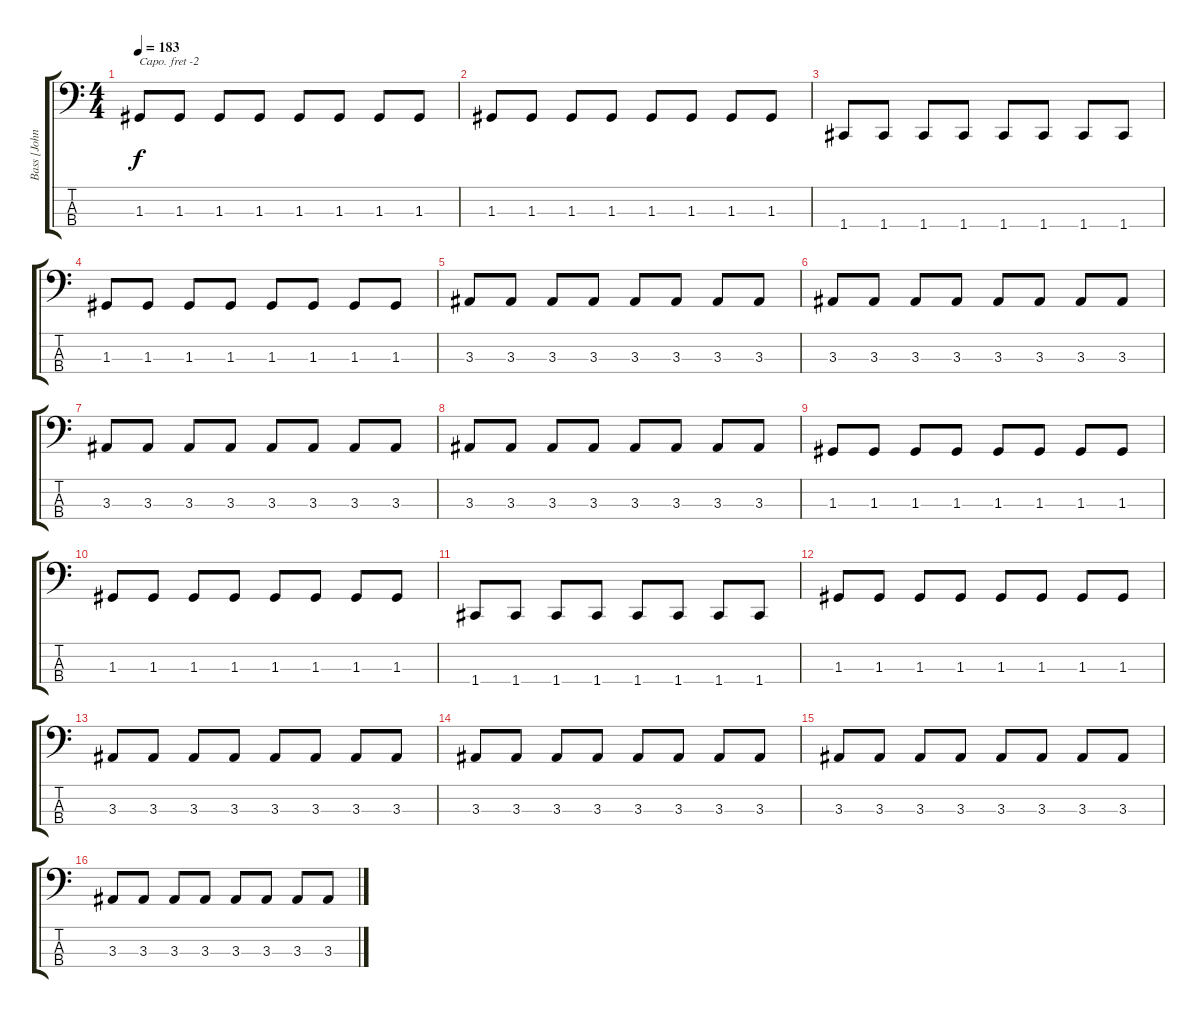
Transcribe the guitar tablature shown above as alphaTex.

\track ("Bass [Johnny Christ]" "Bass [John") {instrument electricbassfinger}
\staff {score tabs}
\capo -2
\tuning (G2 D2 A1 D1) {hide}
\ts (4 4)
\tempo 183
\clef f4
\ks c
1.3.8{dy f} 1.3.8 1.3.8 1.3.8 1.3.8 1.3.8 1.3.8 1.3.8 |
1.3.8 1.3.8 1.3.8 1.3.8 1.3.8 1.3.8 1.3.8 1.3.8 |
1.4.8 1.4.8 1.4.8 1.4.8 1.4.8 1.4.8 1.4.8 1.4.8 |
1.3.8 1.3.8 1.3.8 1.3.8 1.3.8 1.3.8 1.3.8 1.3.8 |
3.3.8 3.3.8 3.3.8 3.3.8 3.3.8 3.3.8 3.3.8 3.3.8 |
3.3.8 3.3.8 3.3.8 3.3.8 3.3.8 3.3.8 3.3.8 3.3.8 |
3.3.8 3.3.8 3.3.8 3.3.8 3.3.8 3.3.8 3.3.8 3.3.8 |
3.3.8 3.3.8 3.3.8 3.3.8 3.3.8 3.3.8 3.3.8 3.3.8 |
1.3.8 1.3.8 1.3.8 1.3.8 1.3.8 1.3.8 1.3.8 1.3.8 |
1.3.8 1.3.8 1.3.8 1.3.8 1.3.8 1.3.8 1.3.8 1.3.8 |
1.4.8 1.4.8 1.4.8 1.4.8 1.4.8 1.4.8 1.4.8 1.4.8 |
1.3.8 1.3.8 1.3.8 1.3.8 1.3.8 1.3.8 1.3.8 1.3.8 |
3.3.8 3.3.8 3.3.8 3.3.8 3.3.8 3.3.8 3.3.8 3.3.8 |
3.3.8 3.3.8 3.3.8 3.3.8 3.3.8 3.3.8 3.3.8 3.3.8 |
3.3.8 3.3.8 3.3.8 3.3.8 3.3.8 3.3.8 3.3.8 3.3.8 |
3.3.8 3.3.8 3.3.8 3.3.8 3.3.8 3.3.8 3.3.8 3.3.8
